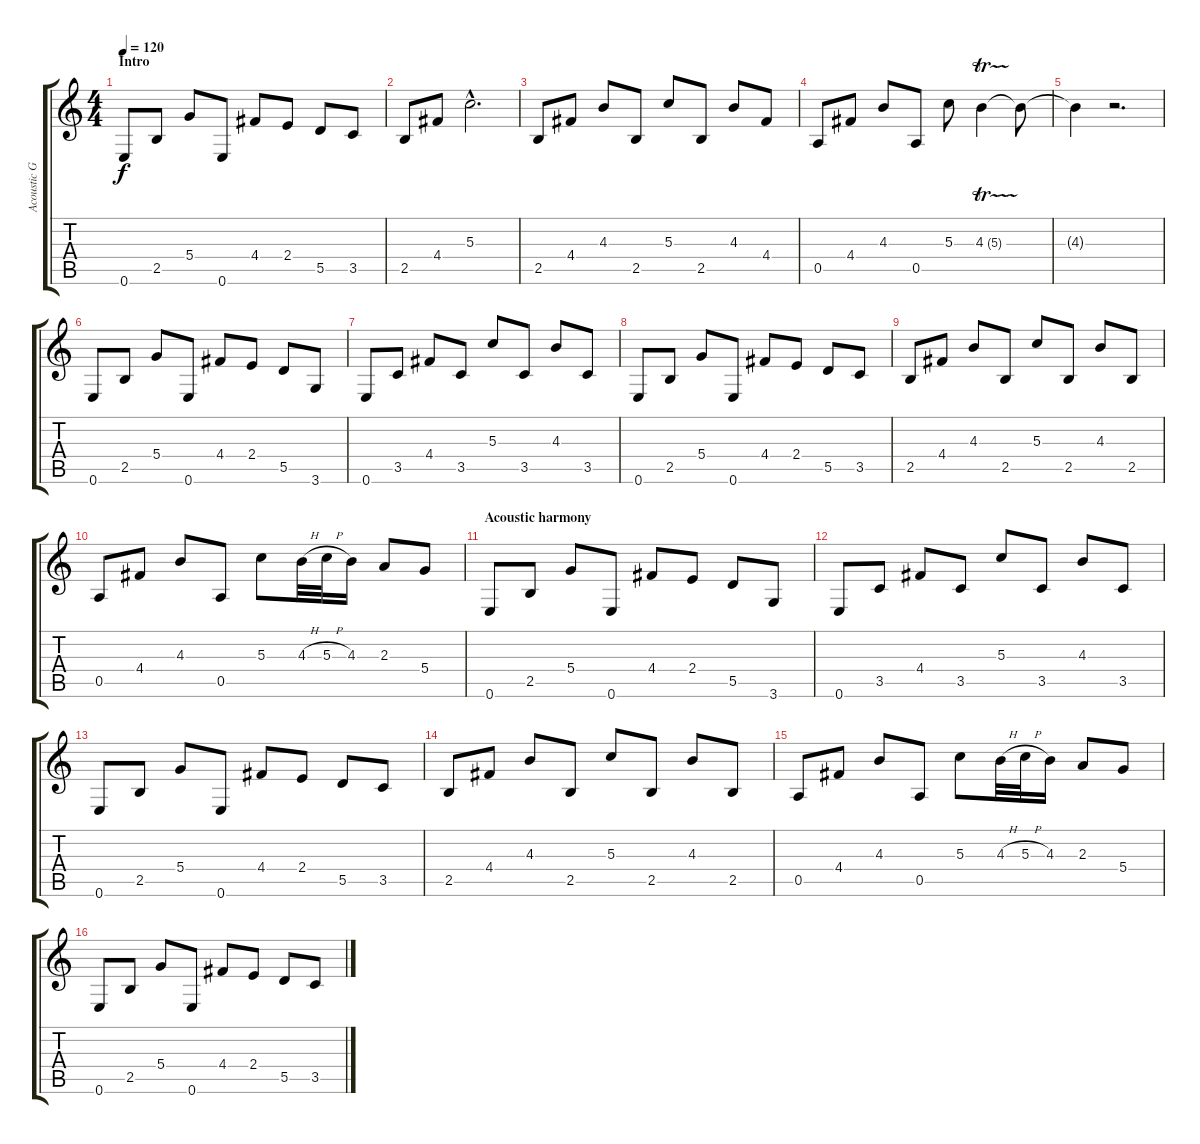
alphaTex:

\track ("Acoustic Guitar" "Acoustic G") {instrument acousticguitarsteel}
\staff {score tabs}
\tuning (E4 B3 G3 D3 A2 E2) {hide}
\ts (4 4)
\section ("" "Intro")
\tempo 120
\clef g2
\ks c
0.6.8{dy f instrument acousticguitarsteel} 2.5.8 5.4.8 0.6.8 4.4.8 2.4.8 5.5.8 3.5.8 |
2.5.8 4.4.8 5.3{hac}.2{d} |
2.5.8 4.4.8 4.3.8 2.5.8 5.3.8 2.5.8 4.3.8 4.4.8 |
0.5.8 4.4.8 4.3.8 0.5.8 5.3.8 4.3{tr (5 32)}.4 4.3{t}.8 |
4.3{t}.4 r.2{d} |
0.6.8 2.5.8 5.4.8 0.6.8 4.4.8 2.4.8 5.5.8 3.6.8 |
0.6.8 3.5.8 4.4.8 3.5.8 5.3.8 3.5.8 4.3.8 3.5.8 |
0.6.8 2.5.8 5.4.8 0.6.8 4.4.8 2.4.8 5.5.8 3.5.8 |
2.5.8 4.4.8 4.3.8 2.5.8 5.3.8 2.5.8 4.3.8 2.5.8 |
0.5.8 4.4.8 4.3.8 0.5.8 5.3.8 4.3{h}.32 5.3{h}.32 4.3.16 2.3.8 5.4.8 |
\section ("" "Acoustic harmony")
0.6.8 2.5.8 5.4.8 0.6.8 4.4.8 2.4.8 5.5.8 3.6.8 |
0.6.8 3.5.8 4.4.8 3.5.8 5.3.8 3.5.8 4.3.8 3.5.8 |
0.6.8 2.5.8 5.4.8 0.6.8 4.4.8 2.4.8 5.5.8 3.5.8 |
2.5.8 4.4.8 4.3.8 2.5.8 5.3.8 2.5.8 4.3.8 2.5.8 |
0.5.8 4.4.8 4.3.8 0.5.8 5.3.8 4.3{h}.32 5.3{h}.32 4.3.16 2.3.8 5.4.8 |
0.6.8 2.5.8 5.4.8 0.6.8 4.4.8 2.4.8 5.5.8 3.5.8
